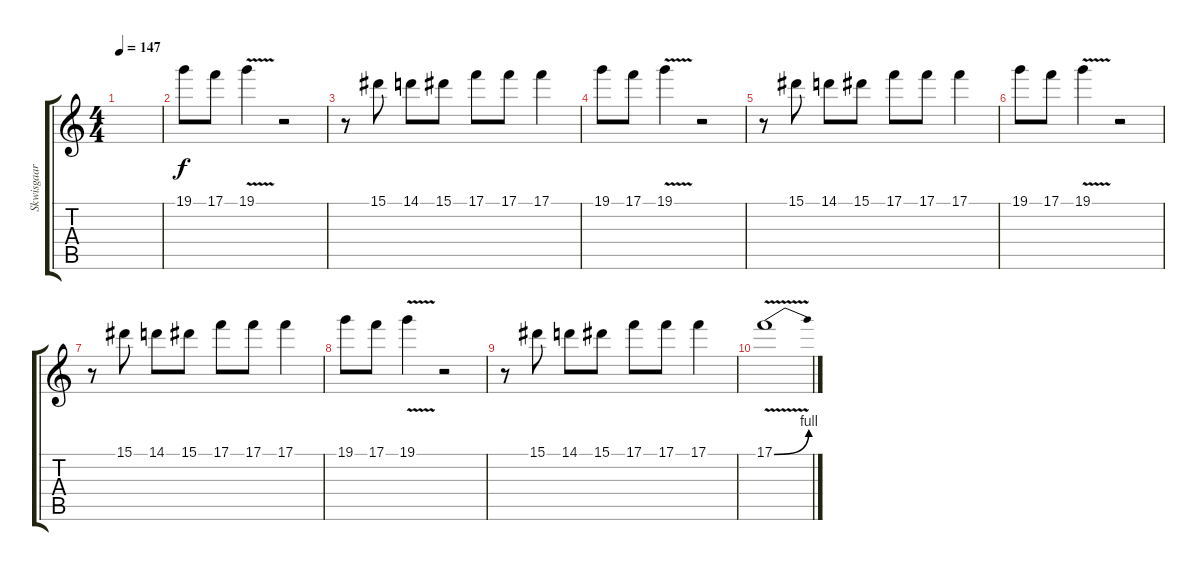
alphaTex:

\track ("Skwisgaar Skwigelf (Harmony Guitar 2)" "Skwisgaar ") {instrument distortionguitar}
\staff {score tabs}
\tuning (C4 G3 Eb3 Bb2 F2 C2) {hide}
\ts (4 4)
\tempo 147
\clef g2
\ks c
|
19.1.8 17.1.8 19.1{v}.4 r.2 |
r.8 15.1.8 14.1.8 15.1.8 17.1.8 17.1.8 17.1.4 |
19.1.8 17.1.8 19.1{v}.4 r.2 |
r.8 15.1.8 14.1.8 15.1.8 17.1.8 17.1.8 17.1.4 |
19.1.8 17.1.8 19.1{v}.4 r.2 |
r.8 15.1.8 14.1.8 15.1.8 17.1.8 17.1.8 17.1.4 |
19.1.8 17.1.8 19.1{v}.4 r.2 |
r.8 15.1.8 14.1.8 15.1.8 17.1.8 17.1.8 17.1.4 |
17.1{be (bend 0 0 60 4) v}.1
